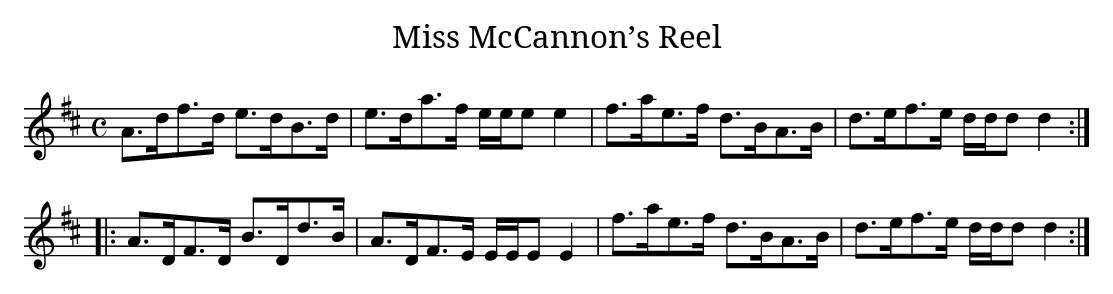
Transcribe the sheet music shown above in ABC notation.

X:1
T:Miss McCannon’s Reel
M:C
L:1/8
K:D
A>df>d e>dB>d|e>da>f e/e/e e2|f>ae>f d>BA>B|d>ef>e d/d/d d2:|
|:A>DF>D B>Dd>B|A>DF>E E/E/E E2|f>ae>f d>BA>B|d>ef>e d/d/d d2:|]
